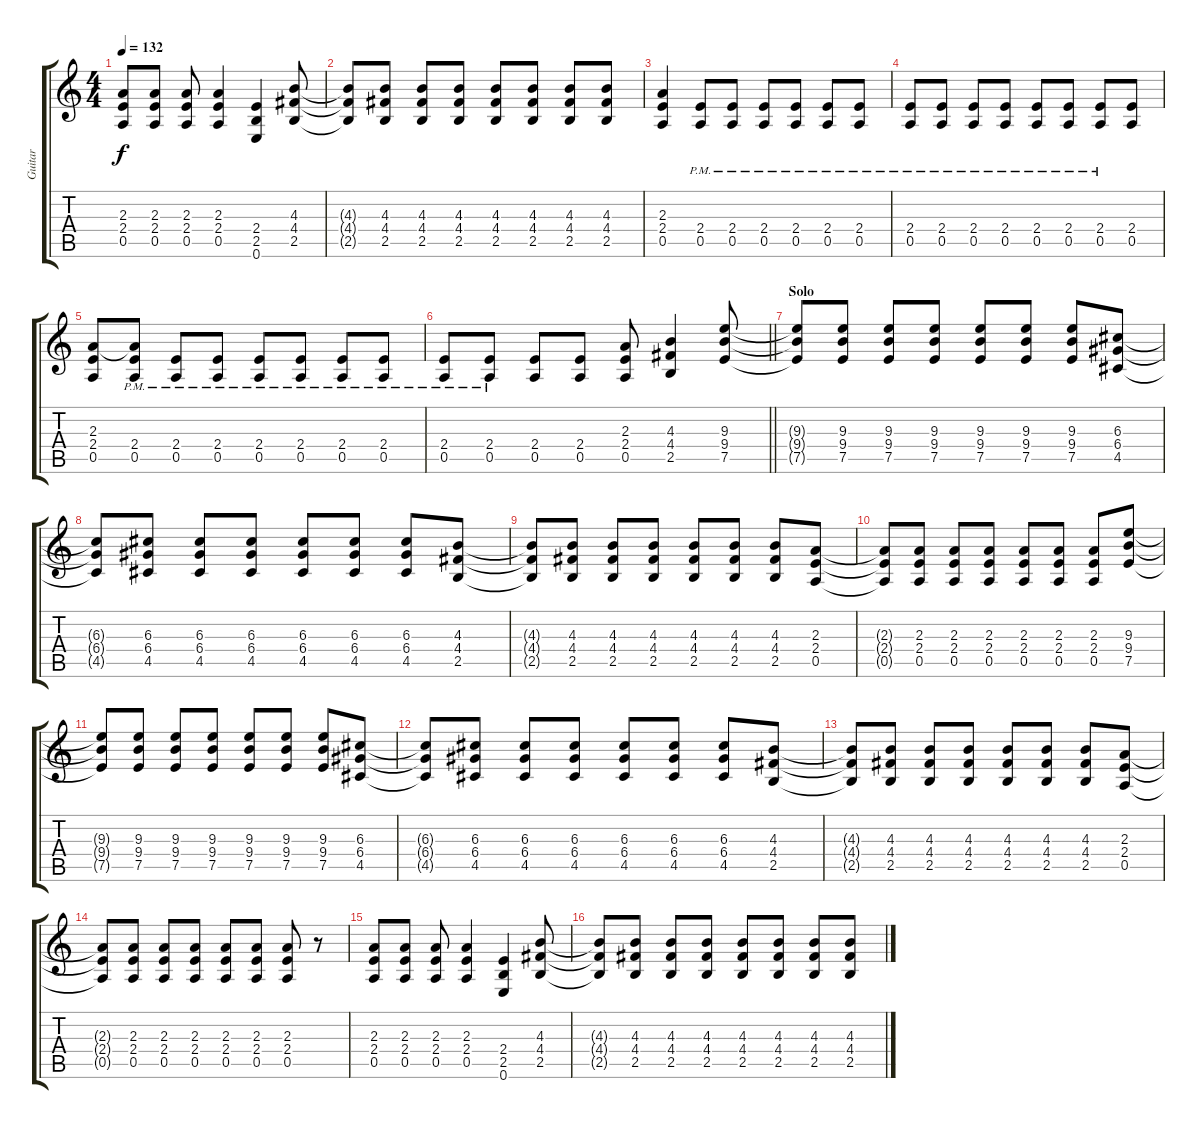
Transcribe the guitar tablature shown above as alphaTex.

\track ("Guitar" "Guitar") {instrument distortionguitar}
\staff {score tabs}
\tuning (E4 B3 G3 D3 A2 E2) {hide}
\ts (4 4)
\tempo 132
\clef g2
\ks c
(2.3 2.4 0.5).8{dy f} (2.3 2.4 0.5).8 (2.3 2.4 0.5).8 (2.3 2.4 0.5).4 (2.4 2.5 0.6).4 (4.3 4.4 2.5).8 |
(4.3{t} 4.4{t} 2.5{t}).8 (4.3 4.4 2.5).8 (4.3 4.4 2.5).8 (4.3 4.4 2.5).8 (4.3 4.4 2.5).8 (4.3 4.4 2.5).8 (4.3 4.4 2.5).8 (4.3 4.4 2.5).8 |
(2.3 2.4 0.5).4 (2.4{pm} 0.5{pm}).8 (2.4{pm} 0.5{pm}).8 (2.4{pm} 0.5{pm}).8 (2.4{pm} 0.5{pm}).8 (2.4{pm} 0.5{pm}).8 (2.4{pm} 0.5{pm}).8 |
(2.4{pm} 0.5{pm}).8 (2.4{pm} 0.5{pm}).8 (2.4{pm} 0.5{pm}).8 (2.4{pm} 0.5{pm}).8 (2.4{pm} 0.5{pm}).8 (2.4{pm} 0.5).8 (2.4{pm} 0.5).8 (2.4 0.5).8 |
(2.3 2.4 0.5).8 (2.3{t} 2.4{pm} 0.5{pm}).8 (2.4{pm} 0.5{pm}).8 (2.4{pm} 0.5{pm}).8 (2.4{pm} 0.5{pm}).8 (2.4{pm} 0.5{pm}).8 (2.4{pm} 0.5{pm}).8 (2.4{pm} 0.5{pm}).8 |
\barLineRight lightlight
(2.4{pm} 0.5).8 (2.4{pm} 0.5).8 (2.4 0.5).8 (2.4 0.5).8 (2.3 2.4 0.5).8 (4.3 4.4 2.5).4 (9.3 9.4 7.5).8 |
\section ("" "Solo")
(9.3{t} 9.4{t} 7.5{t}).8 (9.3 9.4 7.5).8 (9.3 9.4 7.5).8 (9.3 9.4 7.5).8 (9.3 9.4 7.5).8 (9.3 9.4 7.5).8 (9.3 9.4 7.5).8 (6.3 6.4 4.5).8 |
(6.3{t} 6.4{t} 4.5{t}).8 (6.3 6.4 4.5).8 (6.3 6.4 4.5).8 (6.3 6.4 4.5).8 (6.3 6.4 4.5).8 (6.3 6.4 4.5).8 (6.3 6.4 4.5).8 (4.3 4.4 2.5).8 |
(4.3{t} 4.4{t} 2.5{t}).8 (4.3 4.4 2.5).8 (4.3 4.4 2.5).8 (4.3 4.4 2.5).8 (4.3 4.4 2.5).8 (4.3 4.4 2.5).8 (4.3 4.4 2.5).8 (2.3 2.4 0.5).8 |
(2.3{t} 2.4{t} 0.5{t}).8 (2.3 2.4 0.5).8 (2.3 2.4 0.5).8 (2.3 2.4 0.5).8 (2.3 2.4 0.5).8 (2.3 2.4 0.5).8 (2.3 2.4 0.5).8 (9.3 9.4 7.5).8 |
(9.3{t} 9.4{t} 7.5{t}).8 (9.3 9.4 7.5).8 (9.3 9.4 7.5).8 (9.3 9.4 7.5).8 (9.3 9.4 7.5).8 (9.3 9.4 7.5).8 (9.3 9.4 7.5).8 (6.3 6.4 4.5).8 |
(6.3{t} 6.4{t} 4.5{t}).8 (6.3 6.4 4.5).8 (6.3 6.4 4.5).8 (6.3 6.4 4.5).8 (6.3 6.4 4.5).8 (6.3 6.4 4.5).8 (6.3 6.4 4.5).8 (4.3 4.4 2.5).8 |
(4.3{t} 4.4{t} 2.5{t}).8 (4.3 4.4 2.5).8 (4.3 4.4 2.5).8 (4.3 4.4 2.5).8 (4.3 4.4 2.5).8 (4.3 4.4 2.5).8 (4.3 4.4 2.5).8 (2.3 2.4 0.5).8 |
(2.3{t} 2.4{t} 0.5{t}).8 (2.3 2.4 0.5).8 (2.3 2.4 0.5).8 (2.3 2.4 0.5).8 (2.3 2.4 0.5).8 (2.3 2.4 0.5).8 (2.3 2.4 0.5).8 r.8 |
(2.3 2.4 0.5).8 (2.3 2.4 0.5).8 (2.3 2.4 0.5).8 (2.3 2.4 0.5).4 (2.4 2.5 0.6).4 (4.3 4.4 2.5).8 |
(4.3{t} 4.4{t} 2.5{t}).8 (4.3 4.4 2.5).8 (4.3 4.4 2.5).8 (4.3 4.4 2.5).8 (4.3 4.4 2.5).8 (4.3 4.4 2.5).8 (4.3 4.4 2.5).8 (4.3 4.4 2.5).8
